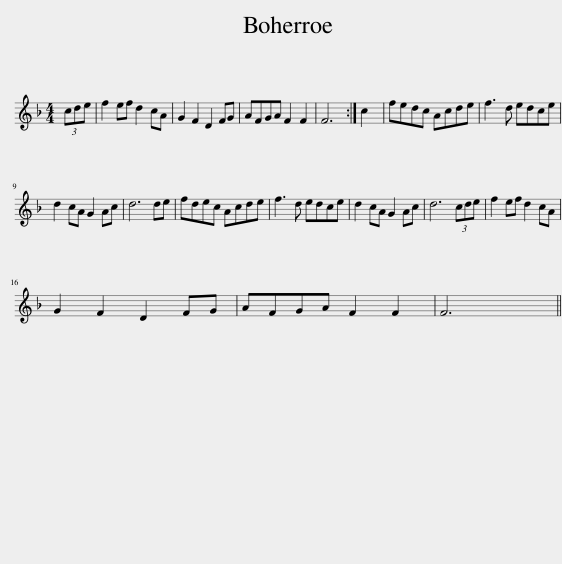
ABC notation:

X:1
L:1/8
M:4/4
I:linebreak $
K:F
V:1 treble
V:1
 (3cde | f2 ef d2 cA | G2 F2 D2 FG | AFGA F2 F2 | F6 :| %5
 c2 | fedc Acde | f3 d edce |$ d2 cA G2 Ac | d6 de | %10
 fdec Acde | f3 d edce | d2 cA G2 Ac | d6 (3cde | f2 ef d2 cA |$ %15
 G2 F2 D2 FG | AFGA F2 F2 | F6 || %18
